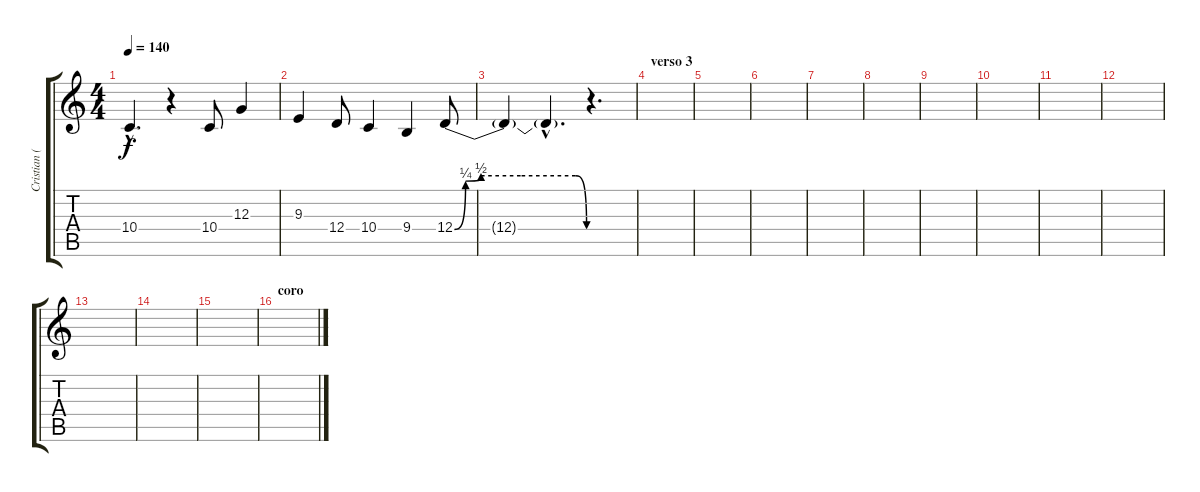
\track ("Cristian (voz)" "Cristian (") {instrument lead6voice}
\staff {score tabs}
\tuning (E4 B3 G3 D3 A2 E2) {hide}
\ts (4 4)
\tempo 140
\clef g2
\ks c
10.4{hac}.4{d dy f} r.4 10.4.8 12.3.4 |
9.3.4 12.4.8 10.4.4 9.4.4 12.4{be (custom 0 0 5 1 12 2 30 2 55 2 60 0)}.8 |
12.4{t}.4 12.4{hac t}.4{d} r.4{d} |
\section ("" "verso 3")
|
|
|
|
|
|
|
|
|
|
|
|
\section ("" "coro")
